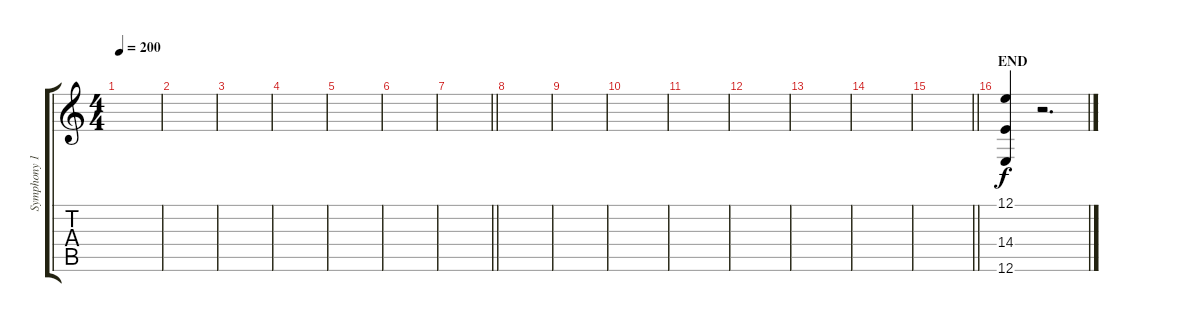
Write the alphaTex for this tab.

\track ("Symphony 1" "Symphony 1") {instrument stringensemble1}
\staff {score tabs}
\tuning (E4 B3 G3 D3 A2 E2) {hide}
\ts (4 4)
\tempo 200
\clef g2
\ks c
|
|
|
|
|
|
\barLineRight lightlight
|
|
|
|
|
|
|
|
\barLineRight lightlight
|
\section ("" "END")
(12.1 14.4 12.6).4{dy f} r.2{d}
